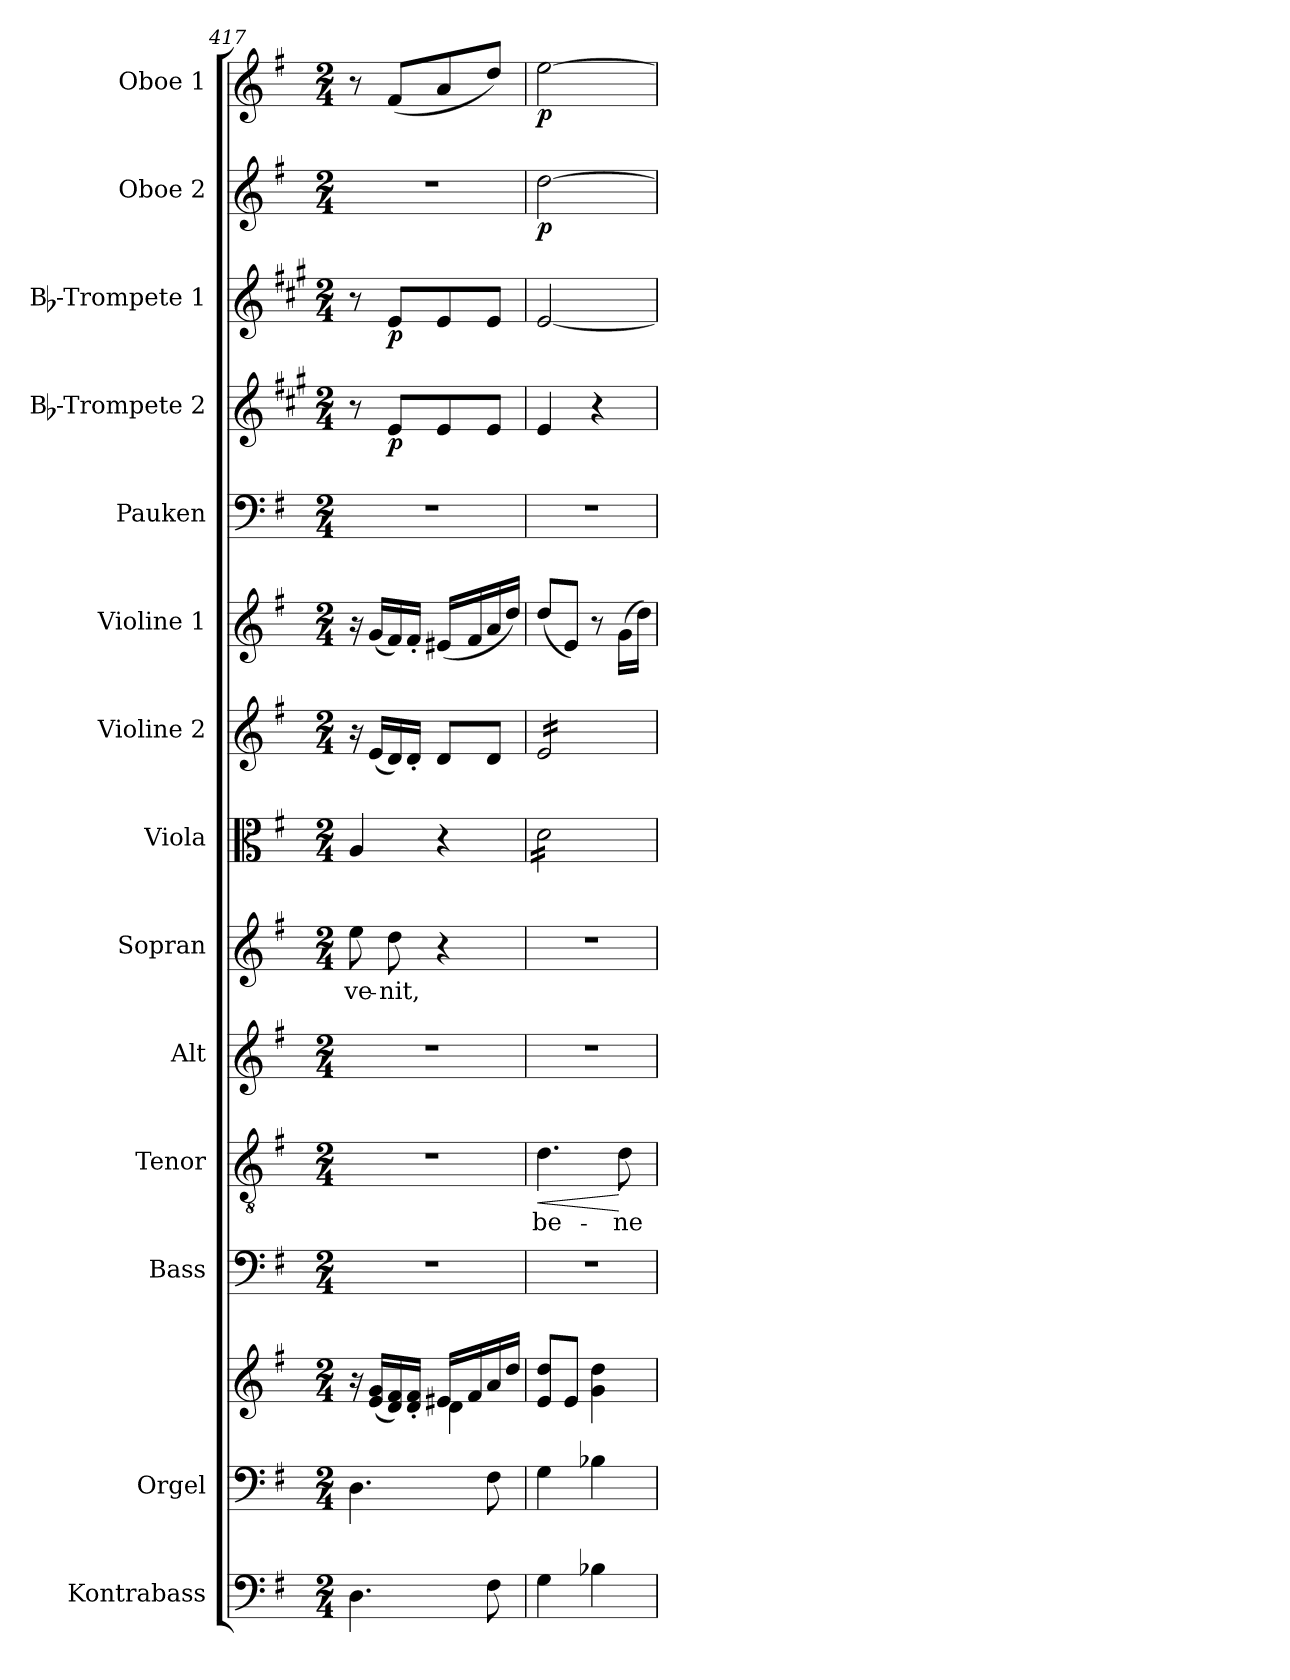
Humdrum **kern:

**kern	**kern	**kern	**kern	**kern	**text	**dynam	**kern	**kern	**text	**kern	**kern	**kern	**kern	**kern	**dynam	**kern	**dynam	**kern	**dynam	**kern	**dynam
*part14	*part13	*part13	*part12	*part11	*part11	*part11	*part10	*part9	*part9	*part8	*part7	*part6	*part5	*part4	*part4	*part3	*part3	*part2	*part2	*part1	*part1
*staff15	*staff14	*staff13	*staff12	*staff11	*staff11	*staff11	*staff10	*staff9	*staff9	*staff8	*staff7	*staff6	*staff5	*staff4	*staff4	*staff3	*staff3	*staff2	*staff2	*staff1	*staff1
*I"Kontrabass	*I"Orgel	*	*I"Bass	*I"Tenor	*	*	*I"Alt	*I"Sopran	*	*I"Viola	*I"Violine 2	*I"Violine 1	*I"Pauken	*I"Bb-Trompete 2	*	*I"Bb-Trompete 1	*	*I"Oboe 2	*	*I"Oboe 1	*
*I'Kb.	*I'Org.	*	*I'B.	*I'T.	*	*	*I'A.	*I'S.	*	*I'Vla.	*I'Vl. 2	*I'Vl. 1	*I'Pk.	*I'Bb Trp. 2	*	*I'Bb Trp. 1	*	*I'Ob. 2	*	*I'Ob. 1	*
*clefF4	*clefF4	*clefG2	*clefF4	*clefGv2	*	*	*clefG2	*clefG2	*	*clefC3	*clefG2	*clefG2	*clefF4	*clefG2	*	*clefG2	*	*clefG2	*	*clefG2	*
*ITrd7c12	*	*	*	*	*	*	*	*	*	*	*	*	*	*ITrd1c2	*	*ITrd1c2	*	*	*	*	*
*k[f#]	*k[f#]	*k[f#]	*k[f#]	*k[f#]	*	*	*k[f#]	*k[f#]	*	*k[f#]	*k[f#]	*k[f#]	*k[f#]	*k[f#]	*	*k[f#]	*	*k[f#]	*	*k[f#]	*
*G:	*G:	*G:	*G:	*G:	*	*	*G:	*G:	*	*G:	*G:	*G:	*G:	*G:	*	*G:	*	*G:	*	*G:	*
*M2/4	*M2/4	*M2/4	*M2/4	*M2/4	*	*	*M2/4	*M2/4	*	*M2/4	*M2/4	*M2/4	*M2/4	*M2/4	*	*M2/4	*	*M2/4	*	*M2/4	*
=417	=417	=417	=417	=417	=417	=417	=417	=417	=417	=417	=417	=417	=417	=417	=417	=417	=417	=417	=417	=417	=417
*	*	*^	*	*	*	*	*	*	*	*	*	*	*	*	*	*	*	*	*	*	*
!	!	!	!	!	!	!	!	!	!	!LO:LY:b	!	!	!	!	!	!	!	!	!	!	!	!
4.DD\	4.D\	16r	4ryy	2r	2r	.	.	2r	8ee\	ve-	4A/	16r	16r	2r	8r	.	8r	.	2r	.	8r	.
.	.	(>16e/ 16g/LL	.	.	.	.	.	.	.	.	.	(<16e/LL	(<16g/LL	.	.	.	.	.	.	.	.	.
!	!	!	!	!	!	!	!	!	!	!LO:LY:b	!	!	!	!	!	!LO:DY:b	!	!LO:DY:b	!	!	!	!
.	.	16d/ 16f#/)	.	.	.	.	.	.	8dd\	-nit,	.	16d/)	16f#/)	.	8d/L	p	8d/L	p	.	.	(<8f#/L	.
.	.	16d/'< 16f#/'<JJ	.	.	.	.	.	.	.	.	.	16d'</JJ	16f#'</JJ	.	.	.	.	.	.	.	.	.
.	.	16e#X/LL	4d\	.	.	.	.	.	4r	.	4r	8d/L	(<16e#X/LL	.	8d/	.	8d/	.	.	.	8a/	.
.	.	16f#/	.	.	.	.	.	.	.	.	.	.	16f#/	.	.	.	.	.	.	.	.	.
8FF#\	8F#\	16a/	.	.	.	.	.	.	.	.	.	8d/J	16a/	.	8d/J	.	8d/J	.	.	.	8dd/J)	.
.	.	16dd/JJ	.	.	.	.	.	.	.	.	.	.	16dd/JJ)	.	.	.	.	.	.	.	.	.
*	*	*v	*v	*	*	*	*	*	*	*	*	*	*	*	*	*	*	*	*	*	*	*
=418	=418	=418	=418	=418	=418	=418	=418	=418	=418	=418	=418	=418	=418	=418	=418	=418	=418	=418	=418	=418	=418
!	!	!	!	!	!LO:LY:b	!LO:HP:b	!	!	!	!	!	!	!	!	!	!	!	!	!LO:DY:b	!	!LO:DY:b
*	*	*	*	*	*	*	*	*	*	*tremolo	*	*	*	*	*	*	*	*	*	*	*
*	*	*	*	*	*	*	*	*	*	*	*tremolo	*	*	*	*	*	*	*	*	*	*
4GG\	4G\	8e/ 8dd/L	2r	4.d\	be-	<	2r	2r	.	16d\LL	16e/LL	(<8dd/L	2r	4d/	.	[2d/	.	[2dd\	p	[2ee\	p
.	.	.	.	.	.	.	.	.	.	16d\	16e/	.	.	.	.	.	.	.	.	.	.
.	.	8e/J	.	.	.	.	.	.	.	16d\	16e/	8e/J)	.	.	.	.	.	.	.	.	.
.	.	.	.	.	.	.	.	.	.	16d\	16e/	.	.	.	.	.	.	.	.	.	.
4BB-X\	4B-X\	4g\ 4dd\	.	.	.	.	.	.	.	16d\	16e/	8r	.	4r	.	.	.	.	.	.	.
.	.	.	.	.	.	.	.	.	.	16d\	16e/	.	.	.	.	.	.	.	.	.	.
!	!	!	!	!	!LO:LY:b	!	!	!	!	!	!	!	!	!	!	!	!	!	!	!	!
.	.	.	.	8d\	-ne-	[	.	.	.	16d\	16e/	(>16g\LL	.	.	.	.	.	.	.	.	.
.	.	.	.	.	.	.	.	.	.	16d\JJ	16e/JJ	16dd\JJ)	.	.	.	.	.	.	.	.	.
*	*	*	*	*	*	*	*	*	*	*	*Xtremolo	*	*	*	*	*	*	*	*	*	*
*	*	*	*	*	*	*	*	*	*	*Xtremolo	*	*	*	*	*	*	*	*	*	*	*
=	=	=	=	=	=	=	=	=	=	=	=	=	=	=	=	=	=	=	=	=	=
*-	*-	*-	*-	*-	*-	*-	*-	*-	*-	*-	*-	*-	*-	*-	*-	*-	*-	*-	*-	*-	*-
